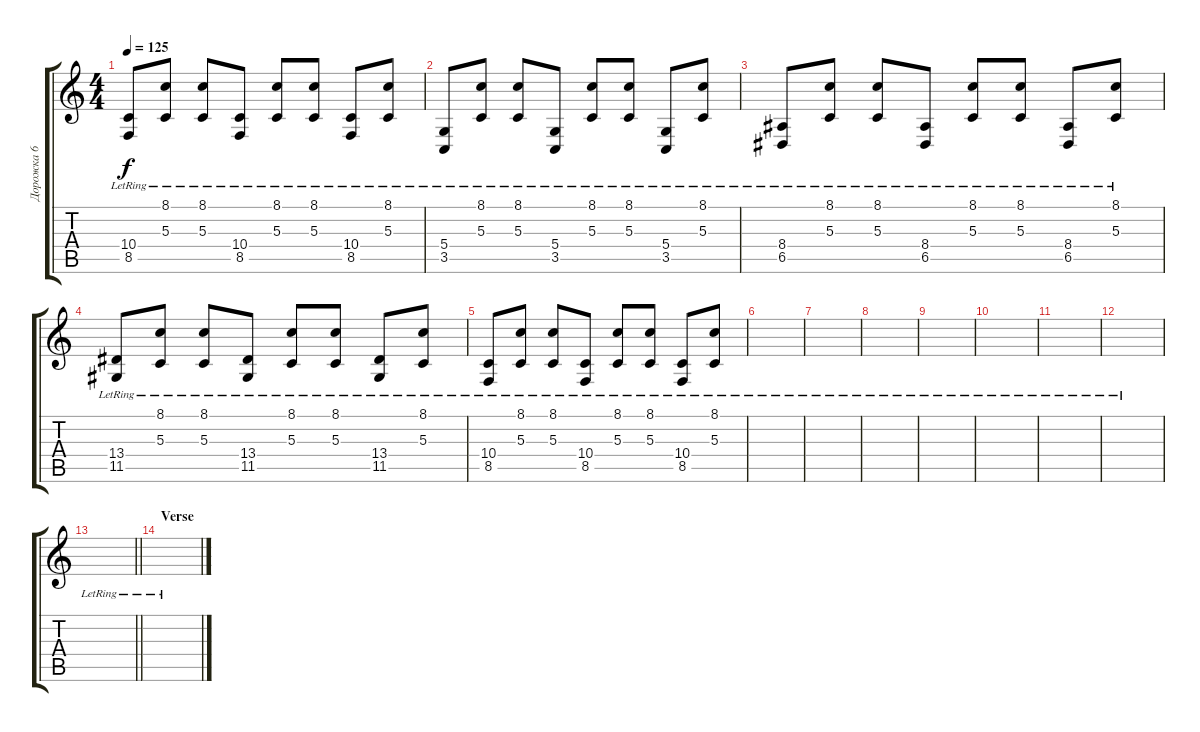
\track ("Дорожка 6" "Дорожка 6") {instrument electricgrandpiano}
\staff {score tabs}
\tuning (E4 B3 G3 D3 A2 C2) {hide}
\ts (4 4)
\tempo 125
\clef g2
\ks c
(10.4{lr} 8.5{lr}).8{dy f} (8.1{lr} 5.3{lr}).8 (8.1{lr} 5.3{lr}).8 (10.4{lr} 8.5{lr}).8 (8.1{lr} 5.3{lr}).8 (8.1{lr} 5.3{lr}).8 (10.4{lr} 8.5{lr}).8 (8.1{lr} 5.3{lr}).8 |
(5.4{lr} 3.5{lr}).8 (8.1{lr} 5.3{lr}).8 (8.1{lr} 5.3{lr}).8 (5.4{lr} 3.5{lr}).8 (8.1{lr} 5.3{lr}).8 (8.1{lr} 5.3{lr}).8 (5.4{lr} 3.5{lr}).8 (8.1{lr} 5.3{lr}).8 |
(8.4{lr} 6.5{lr}).8 (8.1{lr} 5.3{lr}).8 (8.1{lr} 5.3{lr}).8 (8.4{lr} 6.5{lr}).8 (8.1{lr} 5.3{lr}).8 (8.1{lr} 5.3{lr}).8 (8.4{lr} 6.5{lr}).8 (8.1{lr} 5.3{lr}).8 |
(13.4{lr} 11.5{lr}).8 (8.1{lr} 5.3{lr}).8 (8.1{lr} 5.3{lr}).8 (13.4{lr} 11.5{lr}).8 (8.1{lr} 5.3{lr}).8 (8.1{lr} 5.3{lr}).8 (13.4{lr} 11.5{lr}).8 (8.1{lr} 5.3{lr}).8 |
(10.4{lr} 8.5{lr}).8 (8.1{lr} 5.3{lr}).8 (8.1{lr} 5.3{lr}).8 (10.4{lr} 8.5{lr}).8 (8.1{lr} 5.3{lr}).8 (8.1{lr} 5.3{lr}).8 (10.4{lr} 8.5{lr}).8 (8.1{lr} 5.3{lr}).8 |
|
|
|
|
|
|
|
\barLineRight lightlight
|
\section ("" "Verse")
